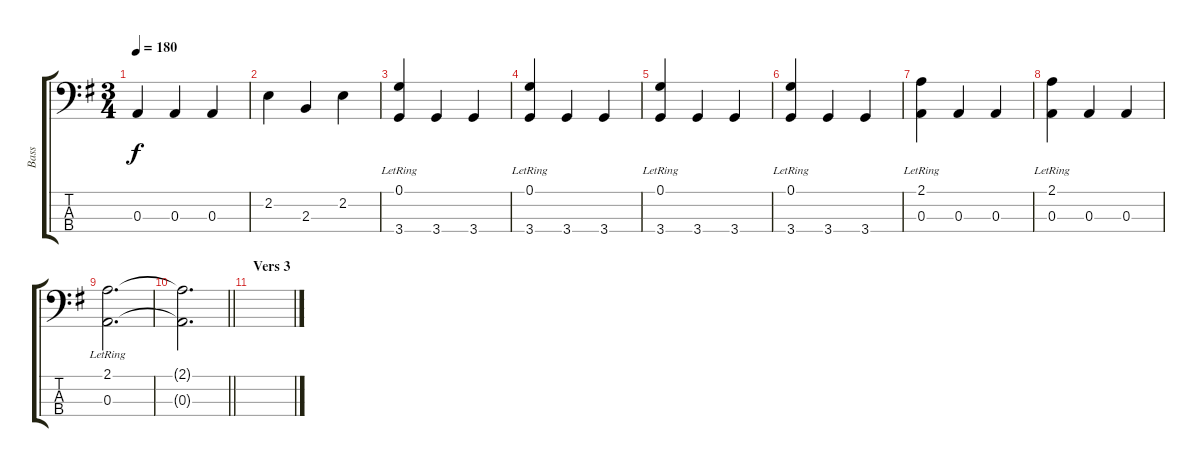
\track ("Bass" "Bass") {instrument acousticbass bank 32}
\staff {score tabs}
\tuning (G2 D2 A1 E1) {hide}
\ts (3 4)
\tempo 180
\clef f4
\ks eminor
0.3.4{dy f} 0.3.4 0.3.4 |
2.2.4 2.3.4 2.2.4 |
(0.1{lr} 3.4).4 3.4.4 3.4.4 |
(0.1{lr} 3.4).4 3.4.4 3.4.4 |
(0.1{lr} 3.4).4 3.4.4 3.4.4 |
(0.1{lr} 3.4).4 3.4.4 3.4.4 |
(2.1{lr} 0.3).4 0.3.4 0.3.4 |
(2.1{lr} 0.3).4 0.3.4 0.3.4 |
(2.1{lr} 0.3).2{d} |
\barLineRight lightlight
(2.1{t} 0.3{t}).2{d} |
\section ("" "Vers 3")
